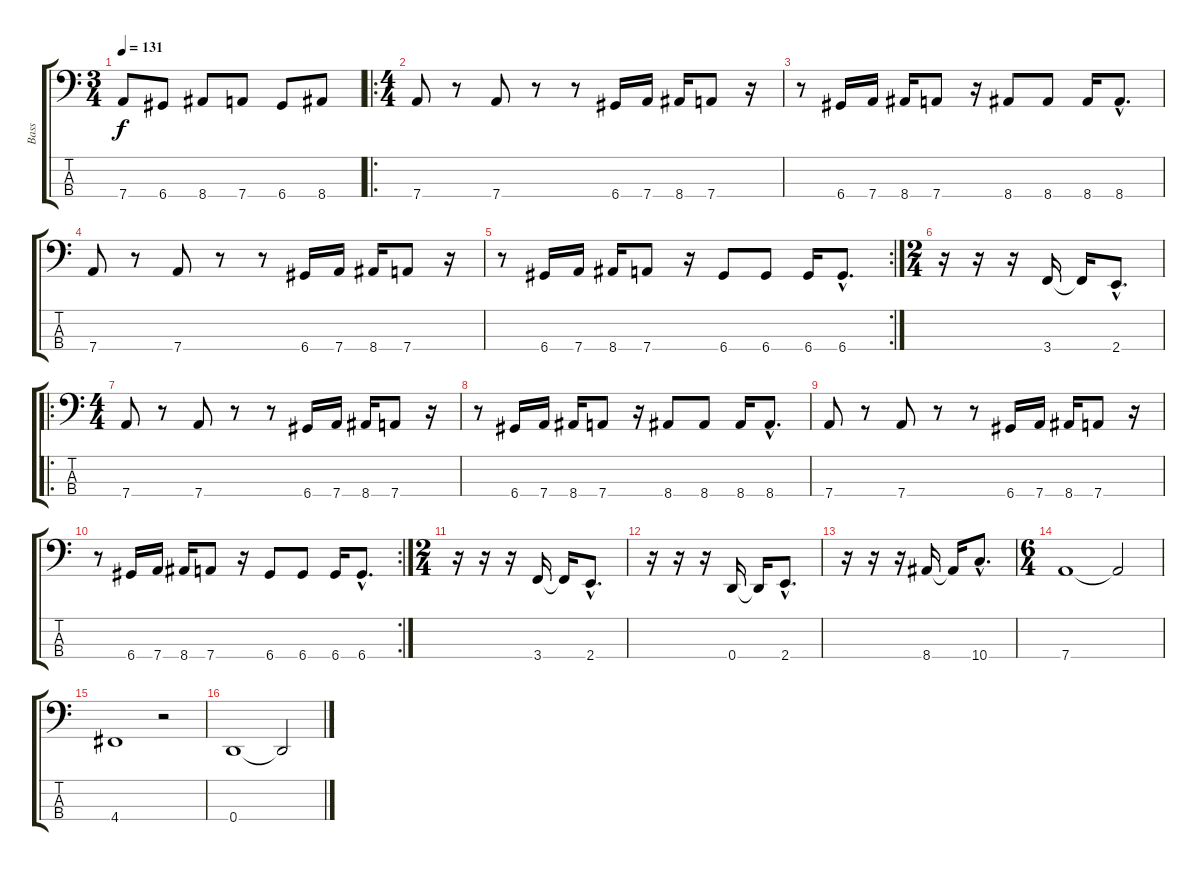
\track ("Bass" "Bass") {instrument electricbassfinger}
\staff {score tabs}
\tuning (G2 D2 A1 D1) {hide}
\ts (3 4)
\tempo 131
\clef f4
\ks c
7.4.8{dy f} 6.4.8 8.4.8 7.4.8 6.4.8 8.4.8 |
\ro
\ts (4 4)
7.4.8 r.8 7.4.8 r.8 r.8 6.4.16 7.4.16 8.4.16 7.4.8 r.16 |
r.8 6.4.16 7.4.16 8.4.16 7.4.8 r.16 8.4.8 8.4.8 8.4.16 8.4{hac}.8{d} |
7.4.8 r.8 7.4.8 r.8 r.8 6.4.16 7.4.16 8.4.16 7.4.8 r.16 |
\rc 2
r.8 6.4.16 7.4.16 8.4.16 7.4.8 r.16 6.4.8 6.4.8 6.4.16 6.4{hac}.8{d} |
\ts (2 4)
r.16 r.16 r.16 3.4.16 3.4{t}.16 2.4{hac}.8{d} |
\ro
\ts (4 4)
7.4.8 r.8 7.4.8 r.8 r.8 6.4.16 7.4.16 8.4.16 7.4.8 r.16 |
r.8 6.4.16 7.4.16 8.4.16 7.4.8 r.16 8.4.8 8.4.8 8.4.16 8.4{hac}.8{d} |
7.4.8 r.8 7.4.8 r.8 r.8 6.4.16 7.4.16 8.4.16 7.4.8 r.16 |
\rc 2
r.8 6.4.16 7.4.16 8.4.16 7.4.8 r.16 6.4.8 6.4.8 6.4.16 6.4{hac}.8{d} |
\ts (2 4)
r.16 r.16 r.16 3.4.16 3.4{t}.16 2.4{hac}.8{d} |
r.16 r.16 r.16 0.4.16 0.4{t}.16 2.4{hac}.8{d} |
r.16 r.16 r.16 8.4.16 8.4{t}.16 10.4{hac}.8{d} |
\ts (6 4)
7.4.1 7.4{t}.2 |
4.4.1 r.2 |
0.4.1 0.4{t}.2
